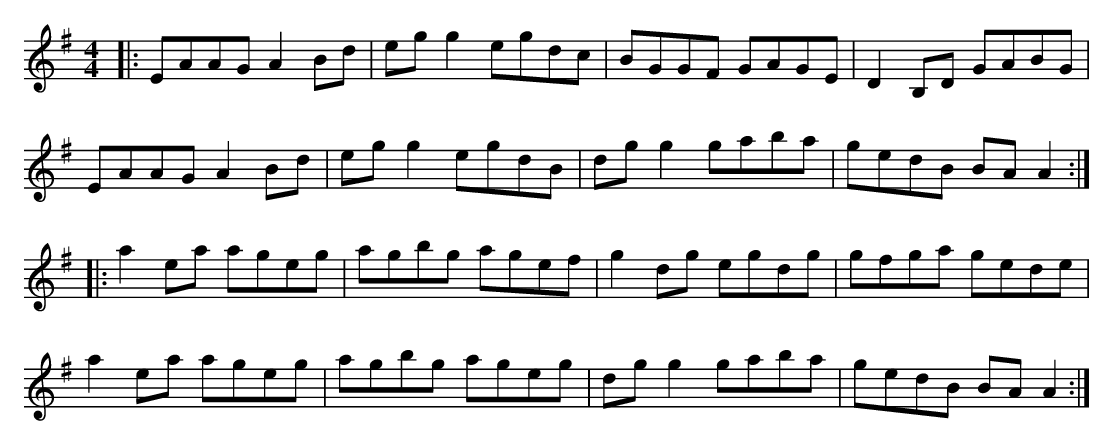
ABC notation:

X:1
M:4/4
K:Ador
|:EAAG A2Bd|egg2 egdc|BGGF GAGE|D2B,D GABG|
EAAG A2Bd|egg2 egdB|dgg2 gaba|gedB BAA2:|
|:a2ea ageg|agbg agef|g2dg egdg|gfga gede|
a2ea ageg|agbg ageg|dgg2 gaba|gedB BAA2:|
